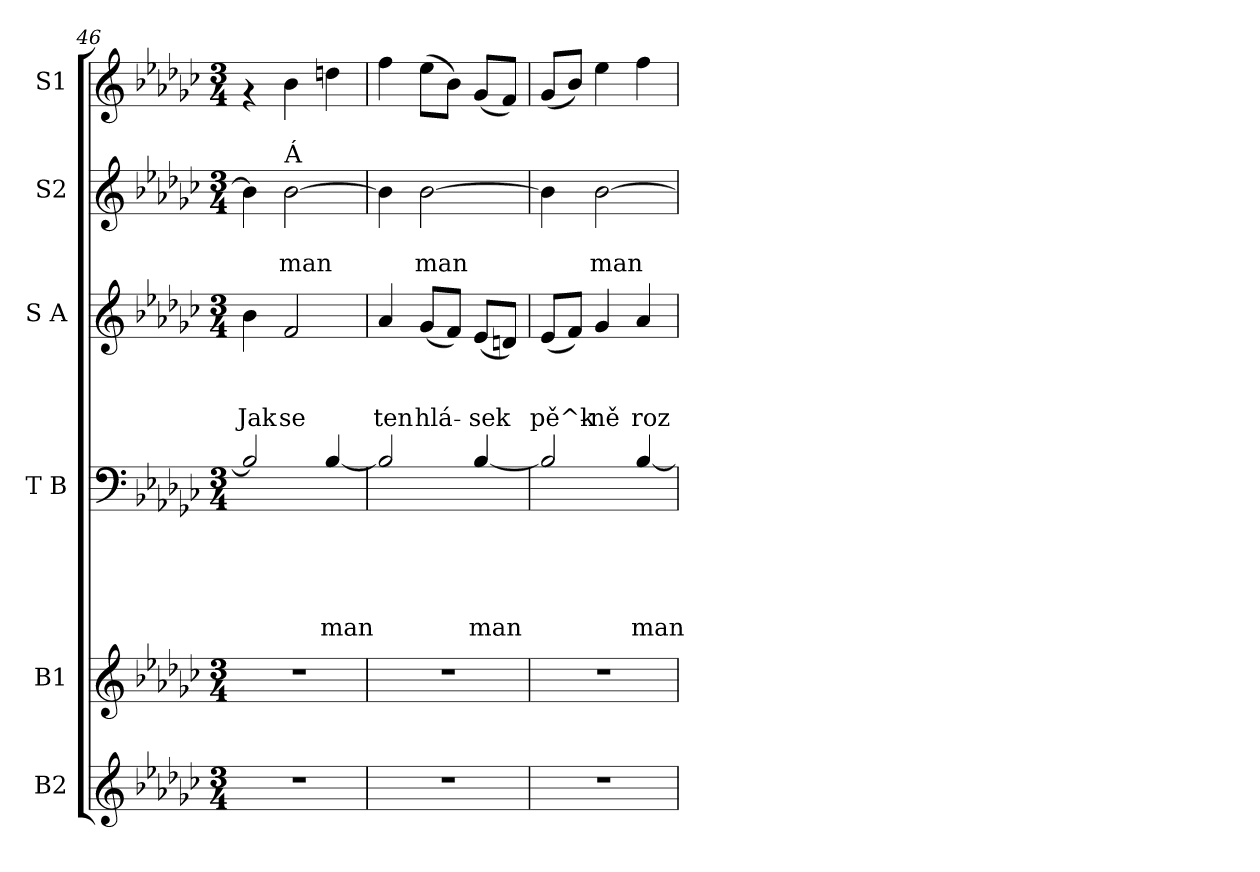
**kern	**kern	**kern	**text	**text	**text	**text	**text	**kern	**text	**text	**text	**kern	**text	**text	**kern
*part6	*part5	*part4	*part4	*part4	*part4	*part4	*part4	*part3	*part3	*part3	*part3	*part2	*part2	*part2	*part1
*staff6	*staff5	*staff4	*staff4	*staff4	*staff4	*staff4	*staff4	*staff3	*staff3	*staff3	*staff3	*staff2	*staff2	*staff2	*staff1
*I"B2	*I"B1	*I"T B	*	*	*	*	*	*I"S A	*	*	*	*I"S2	*	*	*I"S1
*	*I'B	*I'T B	*	*	*	*	*	*I'S A	*	*	*	*I'S2	*	*	*I'S1
*clefG2	*clefG2	*clefF4	*	*	*	*	*	*clefG2	*	*	*	*clefG2	*	*	*clefG2
*k[b-e-a-d-g-c-]	*k[b-e-a-d-g-c-]	*k[b-e-a-d-g-c-]	*	*	*	*	*	*k[b-e-a-d-g-c-]	*	*	*	*k[b-e-a-d-g-c-]	*	*	*k[b-e-a-d-g-c-]
*G-:	*G-:	*G-:	*	*	*	*	*	*G-:	*	*	*	*G-:	*	*	*G-:
*M3/4	*M3/4	*M3/4	*	*	*	*	*	*M3/4	*	*	*	*M3/4	*	*	*M3/4
=46	=46	=46	=46	=46	=46	=46	=46	=46	=46	=46	=46	=46	=46	=46	=46
!	!	!	!	!	!	!	!	!	!	!	!LO:LY:b	!	!	!	!
2.r	2.r	2B-/]	.	.	.	.	.	4b-\	.	.	Jak	4b-\]	.	.	4rf
!	!	!	!	!	!	!	!	!	!	!	!	!LO:TX:a:t=Á	!	!	!
!	!	!	!	!	!	!	!	!	!	!	!LO:LY:b	!	!	!LO:LY:b	!
.	.	.	.	.	.	.	.	2f/	.	.	se	[>2b-\	.	man	4b-\
!	!	!	!	!	!	!	!LO:LY:b	!	!	!	!	!	!	!	!
.	.	[>4B-/	.	.	.	.	man	.	.	.	.	.	.	.	4ddn\
=47	=47	=47	=47	=47	=47	=47	=47	=47	=47	=47	=47	=47	=47	=47	=47
!	!	!	!	!	!	!	!	!	!	!	!LO:LY:b	!	!	!	!
2.r	2.r	2B-/]	.	.	.	.	.	4a-/	.	.	ten	4b-\]	.	.	4ff\
!	!	!	!	!	!	!	!	!	!	!	!LO:LY:b	!	!	!LO:LY:b	!
.	.	.	.	.	.	.	.	(<8g-/L	.	.	hlá-	[>2b-\	.	man	(>8ee-\L
.	.	.	.	.	.	.	.	8f/J)	.	.	.	.	.	.	8b-\J)
!	!	!	!	!	!	!	!LO:LY:b	!	!	!	!LO:LY:b	!	!	!	!
.	.	[>4B-/	.	.	.	.	man	(>8e-/L	.	.	-sek	.	.	.	(<8g-/L
.	.	.	.	.	.	.	.	8dn/J)	.	.	.	.	.	.	8f/J)
=48	=48	=48	=48	=48	=48	=48	=48	=48	=48	=48	=48	=48	=48	=48	=48
!	!	!	!	!	!	!	!	!	!	!	!LO:LY:b	!	!	!	!
2.r	2.r	2B-/]	.	.	.	.	.	(<8e-/L	.	.	pě^k-	4b-\]	.	.	(<8g-/L
.	.	.	.	.	.	.	.	8f/J)	.	.	.	.	.	.	8b-/J)
!	!	!	!	!	!	!	!	!	!	!	!LO:LY:b	!	!	!LO:LY:b	!
.	.	.	.	.	.	.	.	4g-/	.	.	-ně	[>2b-\	.	man	4ee-\
!	!	!	!	!	!	!	!LO:LY:b	!	!	!	!LO:LY:b	!	!	!	!
.	.	[>4B-/	.	.	.	.	man	4a-/	.	.	roz-	.	.	.	4ff\
=	=	=	=	=	=	=	=	=	=	=	=	=	=	=	=
*-	*-	*-	*-	*-	*-	*-	*-	*-	*-	*-	*-	*-	*-	*-	*-
